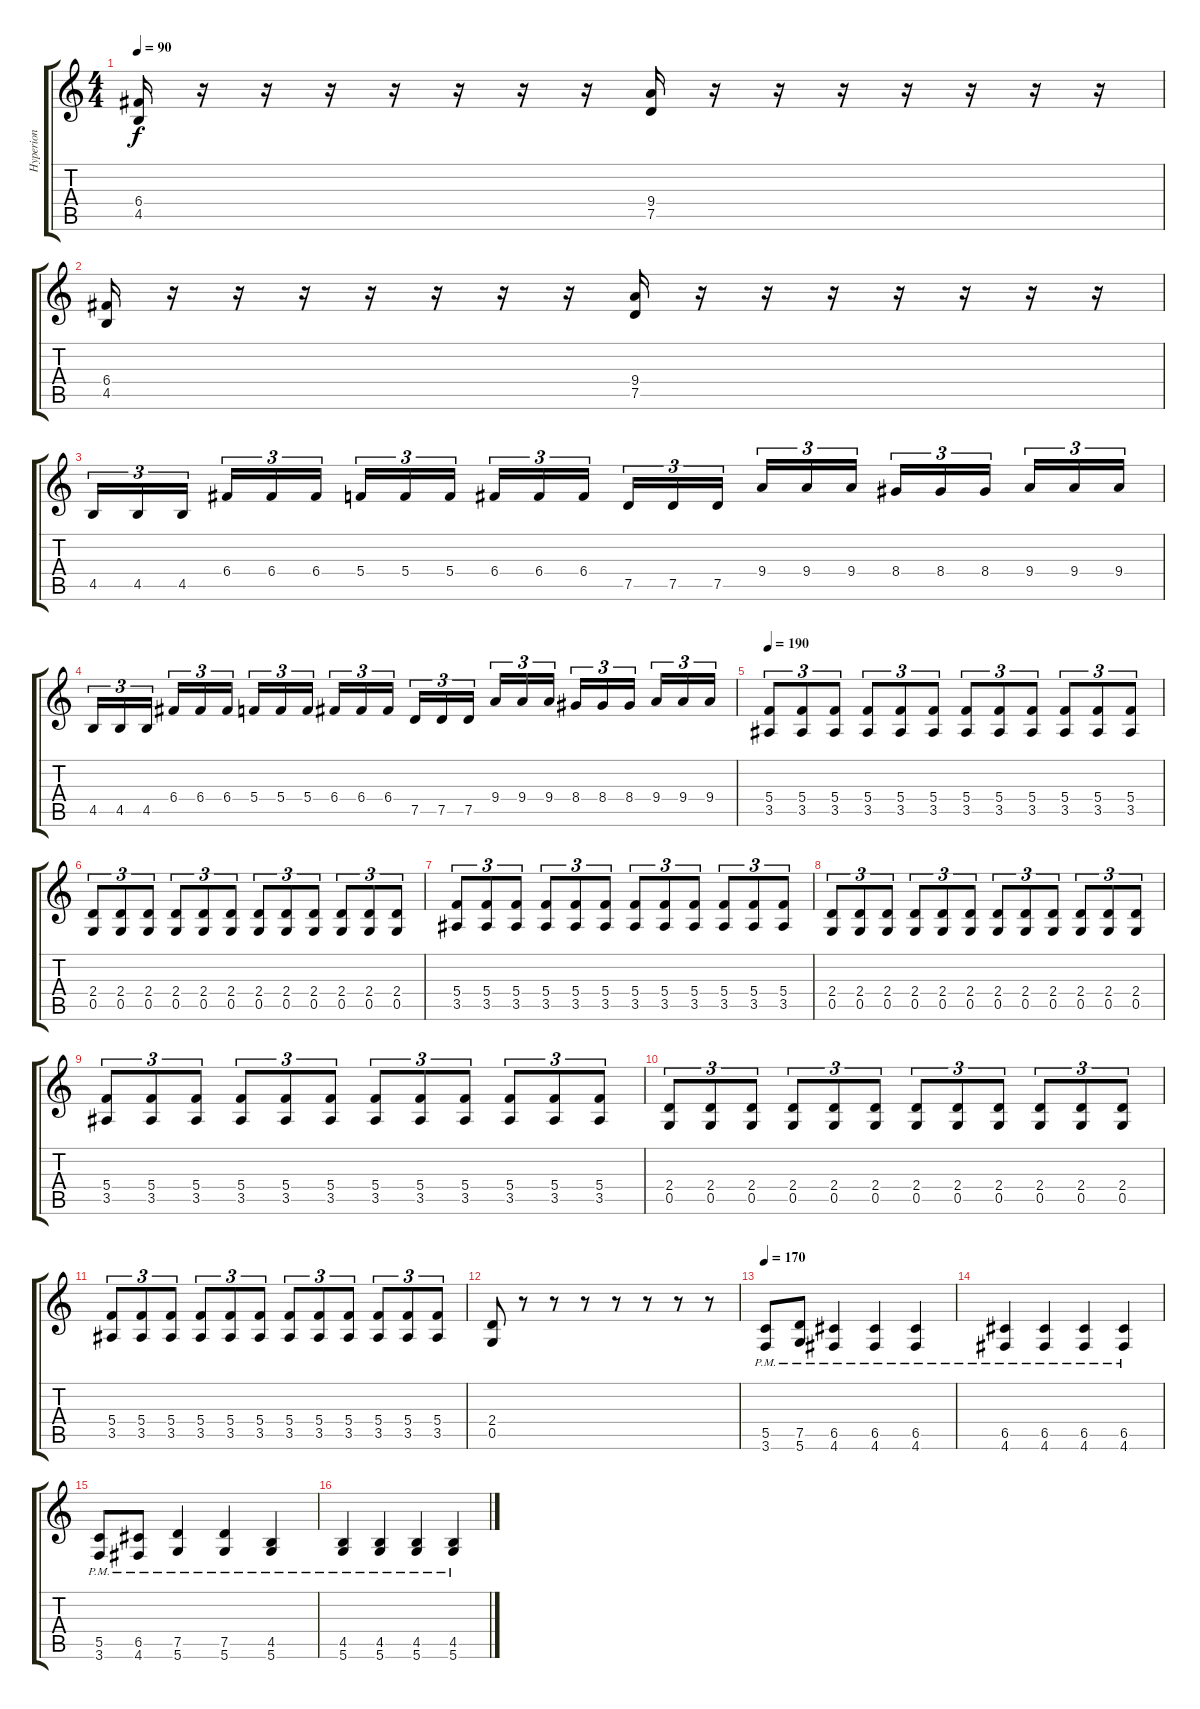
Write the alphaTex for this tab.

\track ("Hyperion" "Hyperion") {instrument distortionguitar}
\staff {score tabs}
\tuning (D4 A3 F3 C3 G2 D2) {hide}
\ts (4 4)
\tempo 90
\clef g2
\ks c
(6.4 4.5).16{dy f} r.16 r.16 r.16 r.16 r.16 r.16 r.16 (9.4 7.5).16 r.16 r.16 r.16 r.16 r.16 r.16 r.16 |
(6.4 4.5).16 r.16 r.16 r.16 r.16 r.16 r.16 r.16 (9.4 7.5).16 r.16 r.16 r.16 r.16 r.16 r.16 r.16 |
4.5.16{tu (3 2)} 4.5.16{tu (3 2)} 4.5.16{tu (3 2) beam splitsecondary} 6.4.16{tu (3 2)} 6.4.16{tu (3 2)} 6.4.16{tu (3 2)} 5.4.16{tu (3 2)} 5.4.16{tu (3 2)} 5.4.16{tu (3 2) beam splitsecondary} 6.4.16{tu (3 2)} 6.4.16{tu (3 2)} 6.4.16{tu (3 2)} 7.5.16{tu (3 2)} 7.5.16{tu (3 2)} 7.5.16{tu (3 2) beam splitsecondary} 9.4.16{tu (3 2)} 9.4.16{tu (3 2)} 9.4.16{tu (3 2)} 8.4.16{tu (3 2)} 8.4.16{tu (3 2)} 8.4.16{tu (3 2) beam splitsecondary} 9.4.16{tu (3 2)} 9.4.16{tu (3 2)} 9.4.16{tu (3 2)} |
4.5.16{tu (3 2)} 4.5.16{tu (3 2)} 4.5.16{tu (3 2) beam splitsecondary} 6.4.16{tu (3 2)} 6.4.16{tu (3 2)} 6.4.16{tu (3 2)} 5.4.16{tu (3 2)} 5.4.16{tu (3 2)} 5.4.16{tu (3 2) beam splitsecondary} 6.4.16{tu (3 2)} 6.4.16{tu (3 2)} 6.4.16{tu (3 2)} 7.5.16{tu (3 2)} 7.5.16{tu (3 2)} 7.5.16{tu (3 2) beam splitsecondary} 9.4.16{tu (3 2)} 9.4.16{tu (3 2)} 9.4.16{tu (3 2)} 8.4.16{tu (3 2)} 8.4.16{tu (3 2)} 8.4.16{tu (3 2) beam splitsecondary} 9.4.16{tu (3 2)} 9.4.16{tu (3 2)} 9.4.16{tu (3 2)} |
\tempo 190
(5.4 3.5).8{tu (3 2)} (5.4 3.5).8{tu (3 2)} (5.4 3.5).8{tu (3 2)} (5.4 3.5).8{tu (3 2)} (5.4 3.5).8{tu (3 2)} (5.4 3.5).8{tu (3 2)} (5.4 3.5).8{tu (3 2)} (5.4 3.5).8{tu (3 2)} (5.4 3.5).8{tu (3 2)} (5.4 3.5).8{tu (3 2)} (5.4 3.5).8{tu (3 2)} (5.4 3.5).8{tu (3 2)} |
(2.4 0.5).8{tu (3 2)} (2.4 0.5).8{tu (3 2)} (2.4 0.5).8{tu (3 2)} (2.4 0.5).8{tu (3 2)} (2.4 0.5).8{tu (3 2)} (2.4 0.5).8{tu (3 2)} (2.4 0.5).8{tu (3 2)} (2.4 0.5).8{tu (3 2)} (2.4 0.5).8{tu (3 2)} (2.4 0.5).8{tu (3 2)} (2.4 0.5).8{tu (3 2)} (2.4 0.5).8{tu (3 2)} |
(5.4 3.5).8{tu (3 2)} (5.4 3.5).8{tu (3 2)} (5.4 3.5).8{tu (3 2)} (5.4 3.5).8{tu (3 2)} (5.4 3.5).8{tu (3 2)} (5.4 3.5).8{tu (3 2)} (5.4 3.5).8{tu (3 2)} (5.4 3.5).8{tu (3 2)} (5.4 3.5).8{tu (3 2)} (5.4 3.5).8{tu (3 2)} (5.4 3.5).8{tu (3 2)} (5.4 3.5).8{tu (3 2)} |
(2.4 0.5).8{tu (3 2)} (2.4 0.5).8{tu (3 2)} (2.4 0.5).8{tu (3 2)} (2.4 0.5).8{tu (3 2)} (2.4 0.5).8{tu (3 2)} (2.4 0.5).8{tu (3 2)} (2.4 0.5).8{tu (3 2)} (2.4 0.5).8{tu (3 2)} (2.4 0.5).8{tu (3 2)} (2.4 0.5).8{tu (3 2)} (2.4 0.5).8{tu (3 2)} (2.4 0.5).8{tu (3 2)} |
(5.4 3.5).8{tu (3 2)} (5.4 3.5).8{tu (3 2)} (5.4 3.5).8{tu (3 2)} (5.4 3.5).8{tu (3 2)} (5.4 3.5).8{tu (3 2)} (5.4 3.5).8{tu (3 2)} (5.4 3.5).8{tu (3 2)} (5.4 3.5).8{tu (3 2)} (5.4 3.5).8{tu (3 2)} (5.4 3.5).8{tu (3 2)} (5.4 3.5).8{tu (3 2)} (5.4 3.5).8{tu (3 2)} |
(2.4 0.5).8{tu (3 2)} (2.4 0.5).8{tu (3 2)} (2.4 0.5).8{tu (3 2)} (2.4 0.5).8{tu (3 2)} (2.4 0.5).8{tu (3 2)} (2.4 0.5).8{tu (3 2)} (2.4 0.5).8{tu (3 2)} (2.4 0.5).8{tu (3 2)} (2.4 0.5).8{tu (3 2)} (2.4 0.5).8{tu (3 2)} (2.4 0.5).8{tu (3 2)} (2.4 0.5).8{tu (3 2)} |
(5.4 3.5).8{tu (3 2)} (5.4 3.5).8{tu (3 2)} (5.4 3.5).8{tu (3 2)} (5.4 3.5).8{tu (3 2)} (5.4 3.5).8{tu (3 2)} (5.4 3.5).8{tu (3 2)} (5.4 3.5).8{tu (3 2)} (5.4 3.5).8{tu (3 2)} (5.4 3.5).8{tu (3 2)} (5.4 3.5).8{tu (3 2)} (5.4 3.5).8{tu (3 2)} (5.4 3.5).8{tu (3 2)} |
(2.4 0.5).8 r.8 r.8 r.8 r.8 r.8 r.8 r.8 |
\tempo 170
(5.5{pm} 3.6).8 (7.5{pm} 5.6).8 (6.5{pm} 4.6).4 (6.5{pm} 4.6).4 (6.5{pm} 4.6).4 |
(6.5{pm} 4.6).4 (6.5{pm} 4.6).4 (6.5{pm} 4.6).4 (6.5{pm} 4.6).4 |
(5.5{pm} 3.6).8 (6.5{pm} 4.6).8 (7.5{pm} 5.6).4 (7.5{pm} 5.6).4 (4.5{pm} 5.6).4 |
(4.5{pm} 5.6).4 (4.5{pm} 5.6).4 (4.5{pm} 5.6).4 (4.5{pm} 5.6).4
